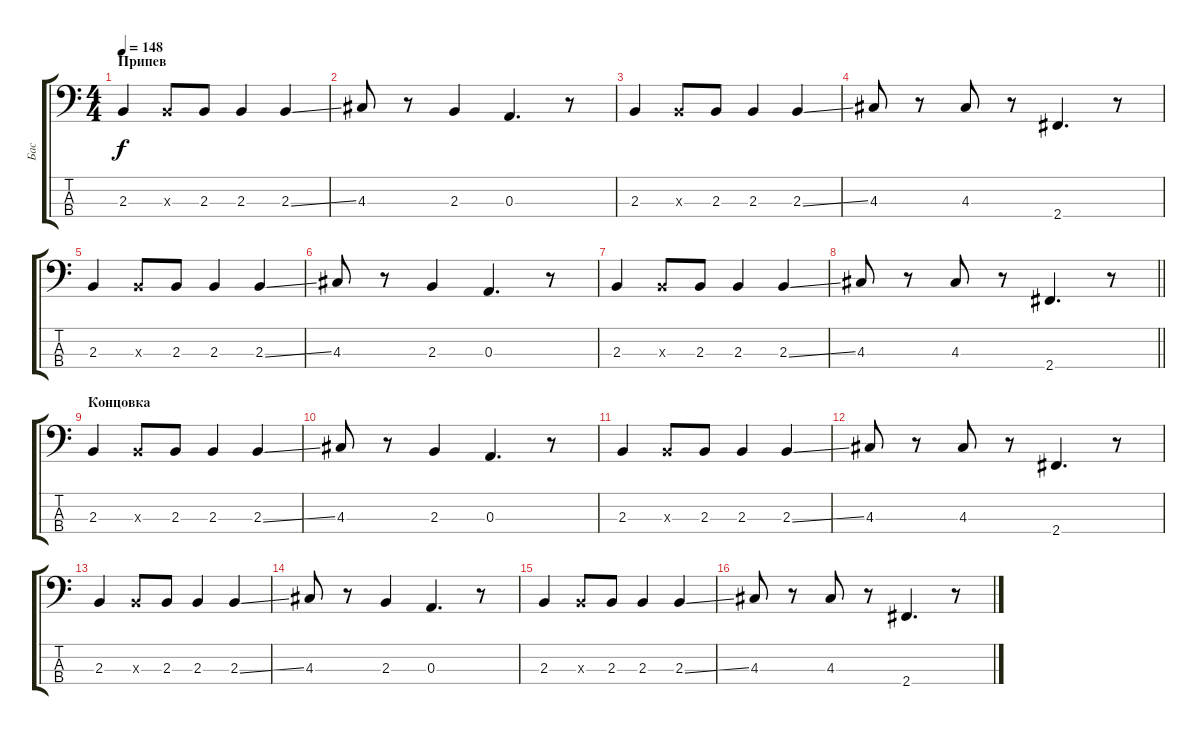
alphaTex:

\track ("Бас" "Бас") {instrument electricbassfinger}
\staff {score tabs}
\tuning (G2 D2 A1 E1) {hide}
\ts (4 4)
\section ("" "Припев")
\tempo 148
\clef f4
\ks c
2.3.4{dy f} 2.3{x}.8 2.3.8 2.3.4 2.3{ss}.4 |
4.3.8 r.8 2.3.4 0.3.4{d} r.8 |
2.3.4 2.3{x}.8 2.3.8 2.3.4 2.3{ss}.4 |
4.3.8 r.8 4.3.8 r.8 2.4.4{d} r.8 |
2.3.4 2.3{x}.8 2.3.8 2.3.4 2.3{ss}.4 |
4.3.8 r.8 2.3.4 0.3.4{d} r.8 |
2.3.4 2.3{x}.8 2.3.8 2.3.4 2.3{ss}.4 |
\barLineRight lightlight
4.3.8 r.8 4.3.8 r.8 2.4.4{d} r.8 |
\section ("" "Концовка")
2.3.4 2.3{x}.8 2.3.8 2.3.4 2.3{ss}.4 |
4.3.8 r.8 2.3.4 0.3.4{d} r.8 |
2.3.4 2.3{x}.8 2.3.8 2.3.4 2.3{ss}.4 |
4.3.8 r.8 4.3.8 r.8 2.4.4{d} r.8 |
2.3.4 2.3{x}.8 2.3.8 2.3.4 2.3{ss}.4 |
4.3.8 r.8 2.3.4 0.3.4{d} r.8 |
2.3.4 2.3{x}.8 2.3.8 2.3.4 2.3{ss}.4 |
4.3.8 r.8 4.3.8 r.8 2.4.4{d} r.8
